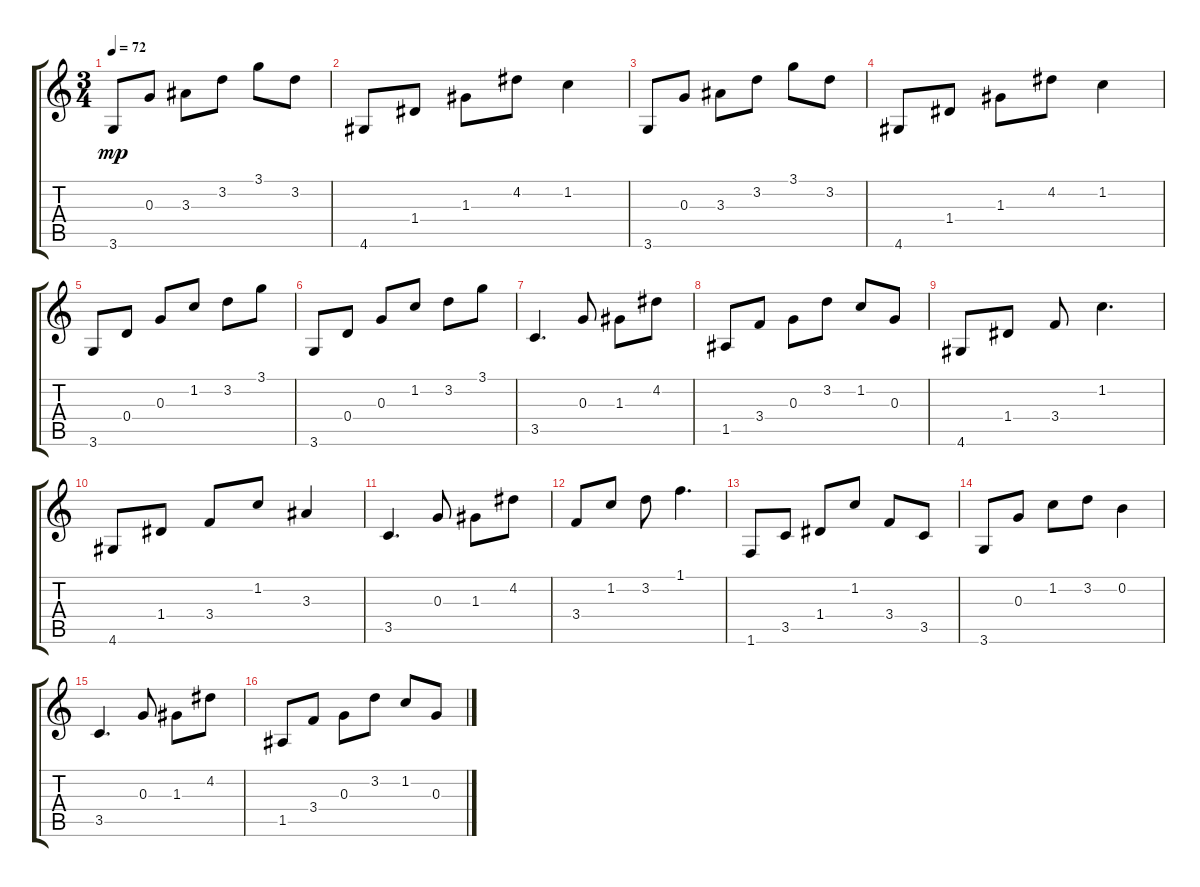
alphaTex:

\track "" {instrument acousticguitarnylon}
\staff {score tabs}
\tuning (E4 B3 G3 D3 A2 E2) {hide}
\ts (3 4)
\tempo 72
\clef g2
\ks c
3.6.8{dy mp} 0.3.8 3.3.8 3.2.8 3.1.8 3.2.8 |
4.6.8 1.4.8 1.3.8 4.2.8 1.2.4 |
3.6.8 0.3.8 3.3.8 3.2.8 3.1.8 3.2.8 |
4.6.8 1.4.8 1.3.8 4.2.8 1.2.4 |
3.6.8 0.4.8 0.3.8 1.2.8 3.2.8 3.1.8 |
3.6.8 0.4.8 0.3.8 1.2.8 3.2.8 3.1.8 |
3.5.4{d} 0.3.8 1.3.8 4.2.8 |
1.5.8 3.4.8 0.3.8 3.2.8 1.2.8 0.3.8 |
4.6.8 1.4.8 3.4.8 1.2.4{d} |
4.6.8 1.4.8 3.4.8 1.2.8 3.3.4 |
3.5.4{d} 0.3.8 1.3.8 4.2.8 |
3.4.8 1.2.8 3.2.8 1.1.4{d} |
1.6.8 3.5.8 1.4.8 1.2.8 3.4.8 3.5.8 |
3.6.8 0.3.8 1.2.8 3.2.8 0.2.4 |
3.5.4{d} 0.3.8 1.3.8 4.2.8 |
1.5.8 3.4.8 0.3.8 3.2.8 1.2.8 0.3.8
